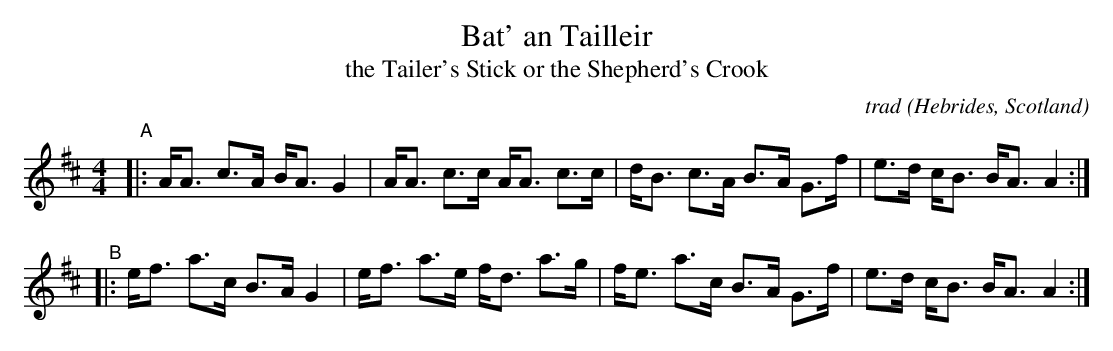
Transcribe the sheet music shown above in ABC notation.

X:1
T: Bat' an Tailleir
T: the Tailer's Stick or the Shepherd's Crook
C: trad
O: Hebrides, Scotland
M: 4/4
L: 1/8
K: Amix
"^A"|:\
A<A c>A B<A G2 | A<A c>c A<A c>c |\
d<B c>A B>A G>f | e>d c<B B<A A2 :|
"^B"|:\
e<f a>c B>A G2 | e<f a>e f<d a>g |\
f<e a>c B>A G>f | e>d c<B B<A A2 :|
